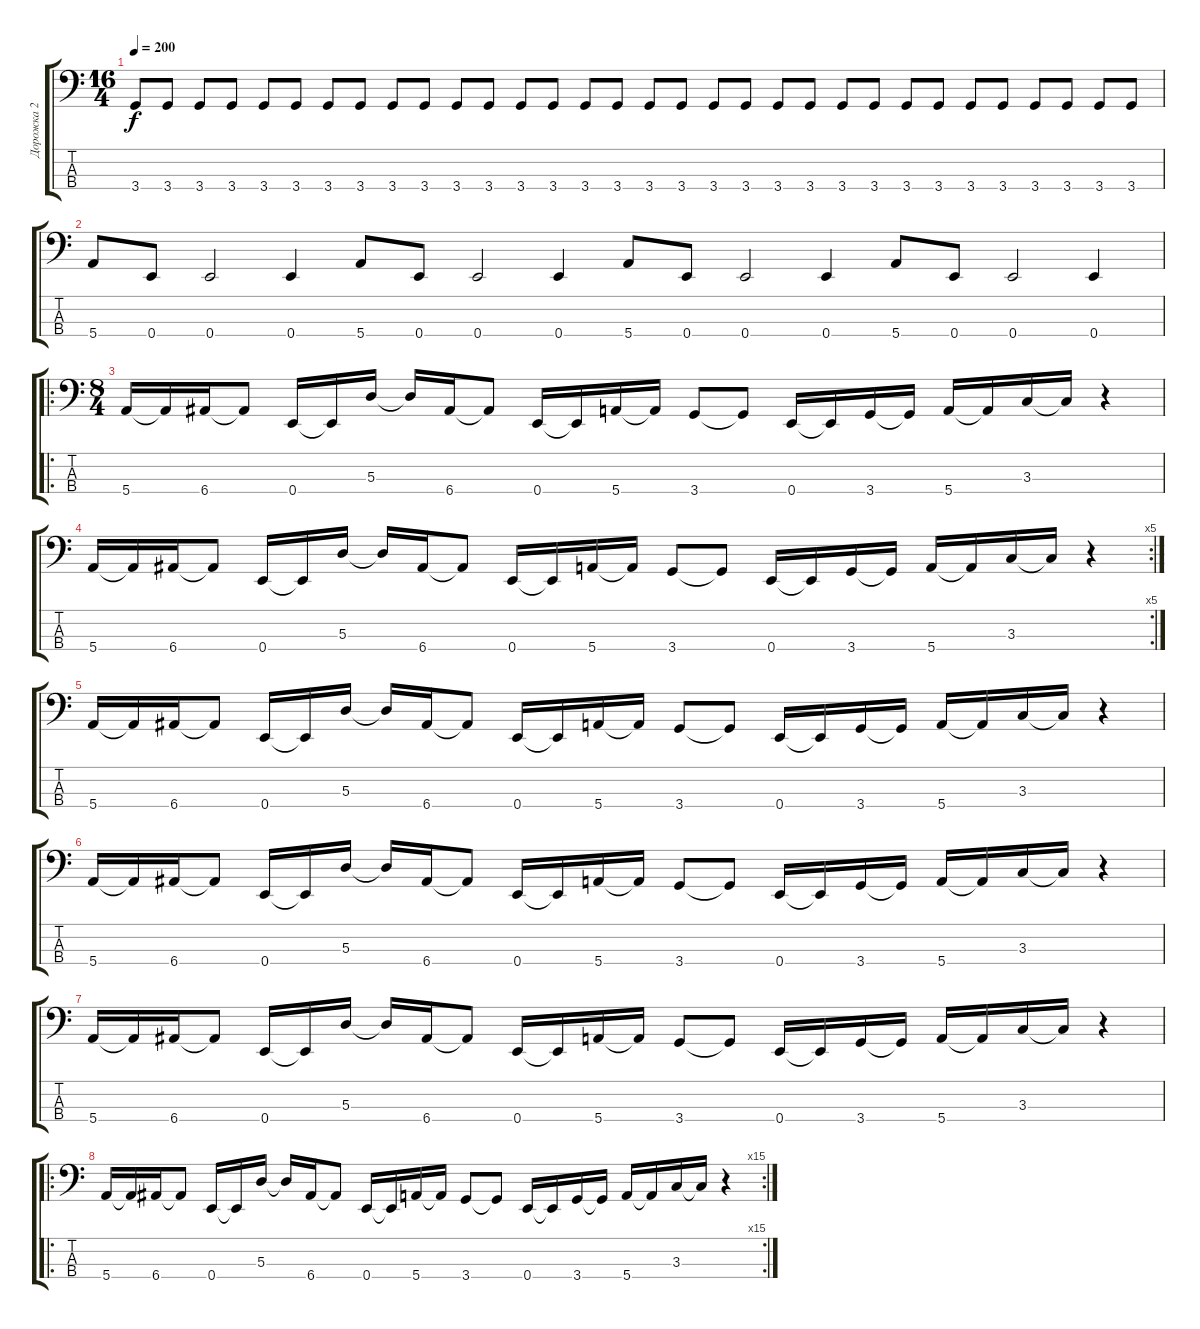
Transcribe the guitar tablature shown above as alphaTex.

\track ("Дорожка 2" "Дорожка 2") {instrument electricbassfinger}
\staff {score tabs}
\tuning (G2 D2 A1 E1) {hide}
\ts (16 4)
\tempo 200
\clef f4
\ks c
3.4.8{dy f} 3.4.8 3.4.8 3.4.8 3.4.8 3.4.8 3.4.8 3.4.8 3.4.8 3.4.8 3.4.8 3.4.8 3.4.8 3.4.8 3.4.8 3.4.8 3.4.8 3.4.8 3.4.8 3.4.8 3.4.8 3.4.8 3.4.8 3.4.8 3.4.8 3.4.8 3.4.8 3.4.8 3.4.8 3.4.8 3.4.8 3.4.8 |
5.4.8 0.4.8 0.4.2 0.4.4 5.4.8 0.4.8 0.4.2 0.4.4 5.4.8 0.4.8 0.4.2 0.4.4 5.4.8 0.4.8 0.4.2 0.4.4 |
\ro
\ts (8 4)
5.4.16 5.4{t}.16 6.4.16 6.4{t}.8 0.4.16 0.4{t}.16 5.3.16 5.3{t}.16 6.4.16 6.4{t}.8 0.4.16 0.4{t}.16 5.4.16 5.4{t}.16 3.4.8 3.4{t}.8 0.4.16 0.4{t}.16 3.4.16 3.4{t}.16 5.4.16 5.4{t}.16 3.3.16 3.3{t}.16 r.4 |
\rc 5
5.4.16 5.4{t}.16 6.4.16 6.4{t}.8 0.4.16 0.4{t}.16 5.3.16 5.3{t}.16 6.4.16 6.4{t}.8 0.4.16 0.4{t}.16 5.4.16 5.4{t}.16 3.4.8 3.4{t}.8 0.4.16 0.4{t}.16 3.4.16 3.4{t}.16 5.4.16 5.4{t}.16 3.3.16 3.3{t}.16 r.4 |
5.4.16 5.4{t}.16 6.4.16 6.4{t}.8 0.4.16 0.4{t}.16 5.3.16 5.3{t}.16 6.4.16 6.4{t}.8 0.4.16 0.4{t}.16 5.4.16 5.4{t}.16 3.4.8 3.4{t}.8 0.4.16 0.4{t}.16 3.4.16 3.4{t}.16 5.4.16 5.4{t}.16 3.3.16 3.3{t}.16 r.4 |
5.4.16 5.4{t}.16 6.4.16 6.4{t}.8 0.4.16 0.4{t}.16 5.3.16 5.3{t}.16 6.4.16 6.4{t}.8 0.4.16 0.4{t}.16 5.4.16 5.4{t}.16 3.4.8 3.4{t}.8 0.4.16 0.4{t}.16 3.4.16 3.4{t}.16 5.4.16 5.4{t}.16 3.3.16 3.3{t}.16 r.4 |
5.4.16 5.4{t}.16 6.4.16 6.4{t}.8 0.4.16 0.4{t}.16 5.3.16 5.3{t}.16 6.4.16 6.4{t}.8 0.4.16 0.4{t}.16 5.4.16 5.4{t}.16 3.4.8 3.4{t}.8 0.4.16 0.4{t}.16 3.4.16 3.4{t}.16 5.4.16 5.4{t}.16 3.3.16 3.3{t}.16 r.4 |
\ro
\rc 15
5.4.16 5.4{t}.16 6.4.16 6.4{t}.8 0.4.16 0.4{t}.16 5.3.16 5.3{t}.16 6.4.16 6.4{t}.8 0.4.16 0.4{t}.16 5.4.16 5.4{t}.16 3.4.8 3.4{t}.8 0.4.16 0.4{t}.16 3.4.16 3.4{t}.16 5.4.16 5.4{t}.16 3.3.16 3.3{t}.16 r.4
